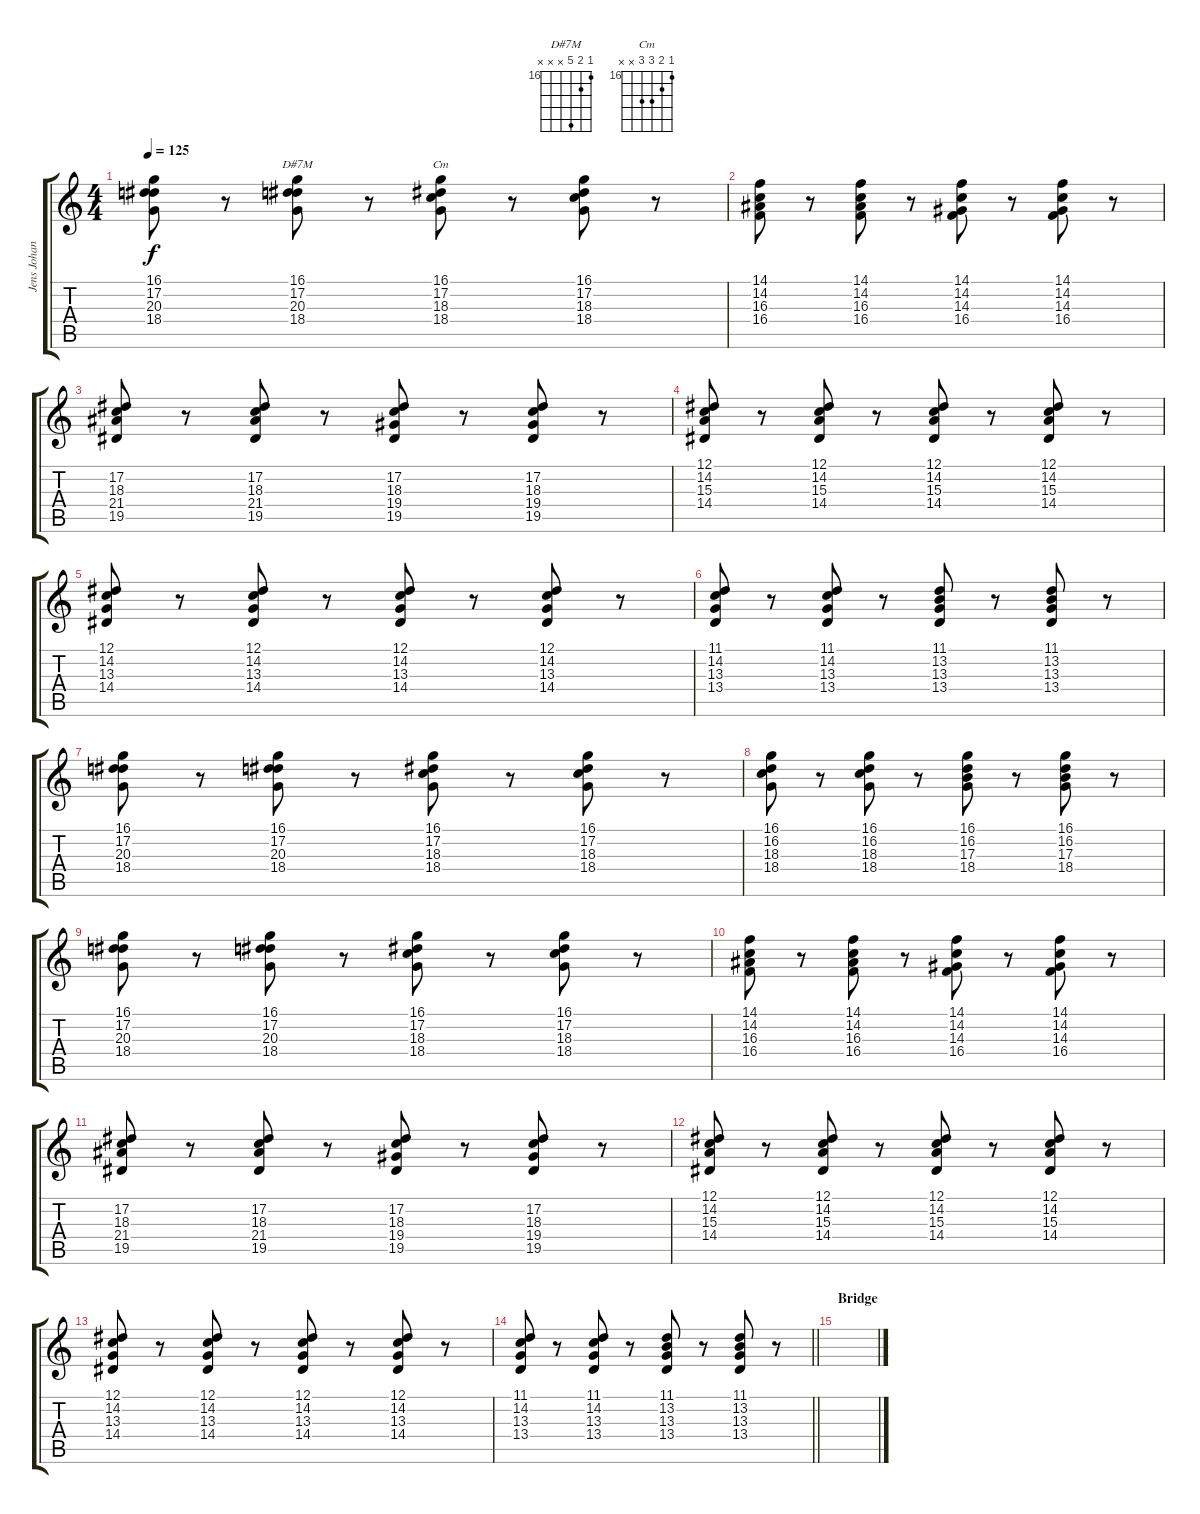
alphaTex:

\track ("Jens Johansson" "Jens Johan") {instrument fx4atmosphere}
\staff {score tabs}
\tuning (Eb4 Bb3 Gb3 Db3 Ab2 Eb2) {hide}
\chord ("D#7M" 16 17 20 x x x) {firstfret 16}
\chord ("Cm" 16 17 18 18 x x) {firstfret 16}
\ts (4 4)
\tempo 125
\clef g2
\ks c
(16.1 17.2 20.3 18.4).8{dy f} r.8 (16.1 17.2 20.3 18.4).8{ch "D#7M"} r.8 (16.1 17.2 18.3 18.4).8{ch "Cm"} r.8 (16.1 17.2 18.3 18.4).8 r.8 |
(14.1 14.2 16.3 16.4).8 r.8 (14.1 14.2 16.3 16.4).8 r.8 (14.1 14.2 14.3 16.4).8 r.8 (14.1 14.2 14.3 16.4).8 r.8 |
(17.2 18.3 21.4 19.5).8 r.8 (17.2 18.3 21.4 19.5).8 r.8 (17.2 18.3 19.4 19.5).8 r.8 (17.2 18.3 19.4 19.5).8 r.8 |
(12.1 14.2 15.3 14.4).8 r.8 (12.1 14.2 15.3 14.4).8 r.8 (12.1 14.2 15.3 14.4).8 r.8 (12.1 14.2 15.3 14.4).8 r.8 |
(12.1 14.2 13.3 14.4).8 r.8 (12.1 14.2 13.3 14.4).8 r.8 (12.1 14.2 13.3 14.4).8 r.8 (12.1 14.2 13.3 14.4).8 r.8 |
(11.1 14.2 13.3 13.4).8 r.8 (11.1 14.2 13.3 13.4).8 r.8 (11.1 13.2 13.3 13.4).8 r.8 (11.1 13.2 13.3 13.4).8 r.8 |
(16.1 17.2 20.3 18.4).8 r.8 (16.1 17.2 20.3 18.4).8 r.8 (16.1 17.2 18.3 18.4).8 r.8 (16.1 17.2 18.3 18.4).8 r.8 |
(16.1 16.2 18.3 18.4).8 r.8 (16.1 16.2 18.3 18.4).8 r.8 (16.1 16.2 17.3 18.4).8 r.8 (16.1 16.2 17.3 18.4).8 r.8 |
(16.1 17.2 20.3 18.4).8 r.8 (16.1 17.2 20.3 18.4).8 r.8 (16.1 17.2 18.3 18.4).8 r.8 (16.1 17.2 18.3 18.4).8 r.8 |
(14.1 14.2 16.3 16.4).8 r.8 (14.1 14.2 16.3 16.4).8 r.8 (14.1 14.2 14.3 16.4).8 r.8 (14.1 14.2 14.3 16.4).8 r.8 |
(17.2 18.3 21.4 19.5).8 r.8 (17.2 18.3 21.4 19.5).8 r.8 (17.2 18.3 19.4 19.5).8 r.8 (17.2 18.3 19.4 19.5).8 r.8 |
(12.1 14.2 15.3 14.4).8 r.8 (12.1 14.2 15.3 14.4).8 r.8 (12.1 14.2 15.3 14.4).8 r.8 (12.1 14.2 15.3 14.4).8 r.8 |
(12.1 14.2 13.3 14.4).8 r.8 (12.1 14.2 13.3 14.4).8 r.8 (12.1 14.2 13.3 14.4).8 r.8 (12.1 14.2 13.3 14.4).8 r.8 |
\barLineRight lightlight
(11.1 14.2 13.3 13.4).8 r.8 (11.1 14.2 13.3 13.4).8 r.8 (11.1 13.2 13.3 13.4).8 r.8 (11.1 13.2 13.3 13.4).8 r.8 |
\section ("" "Bridge")
